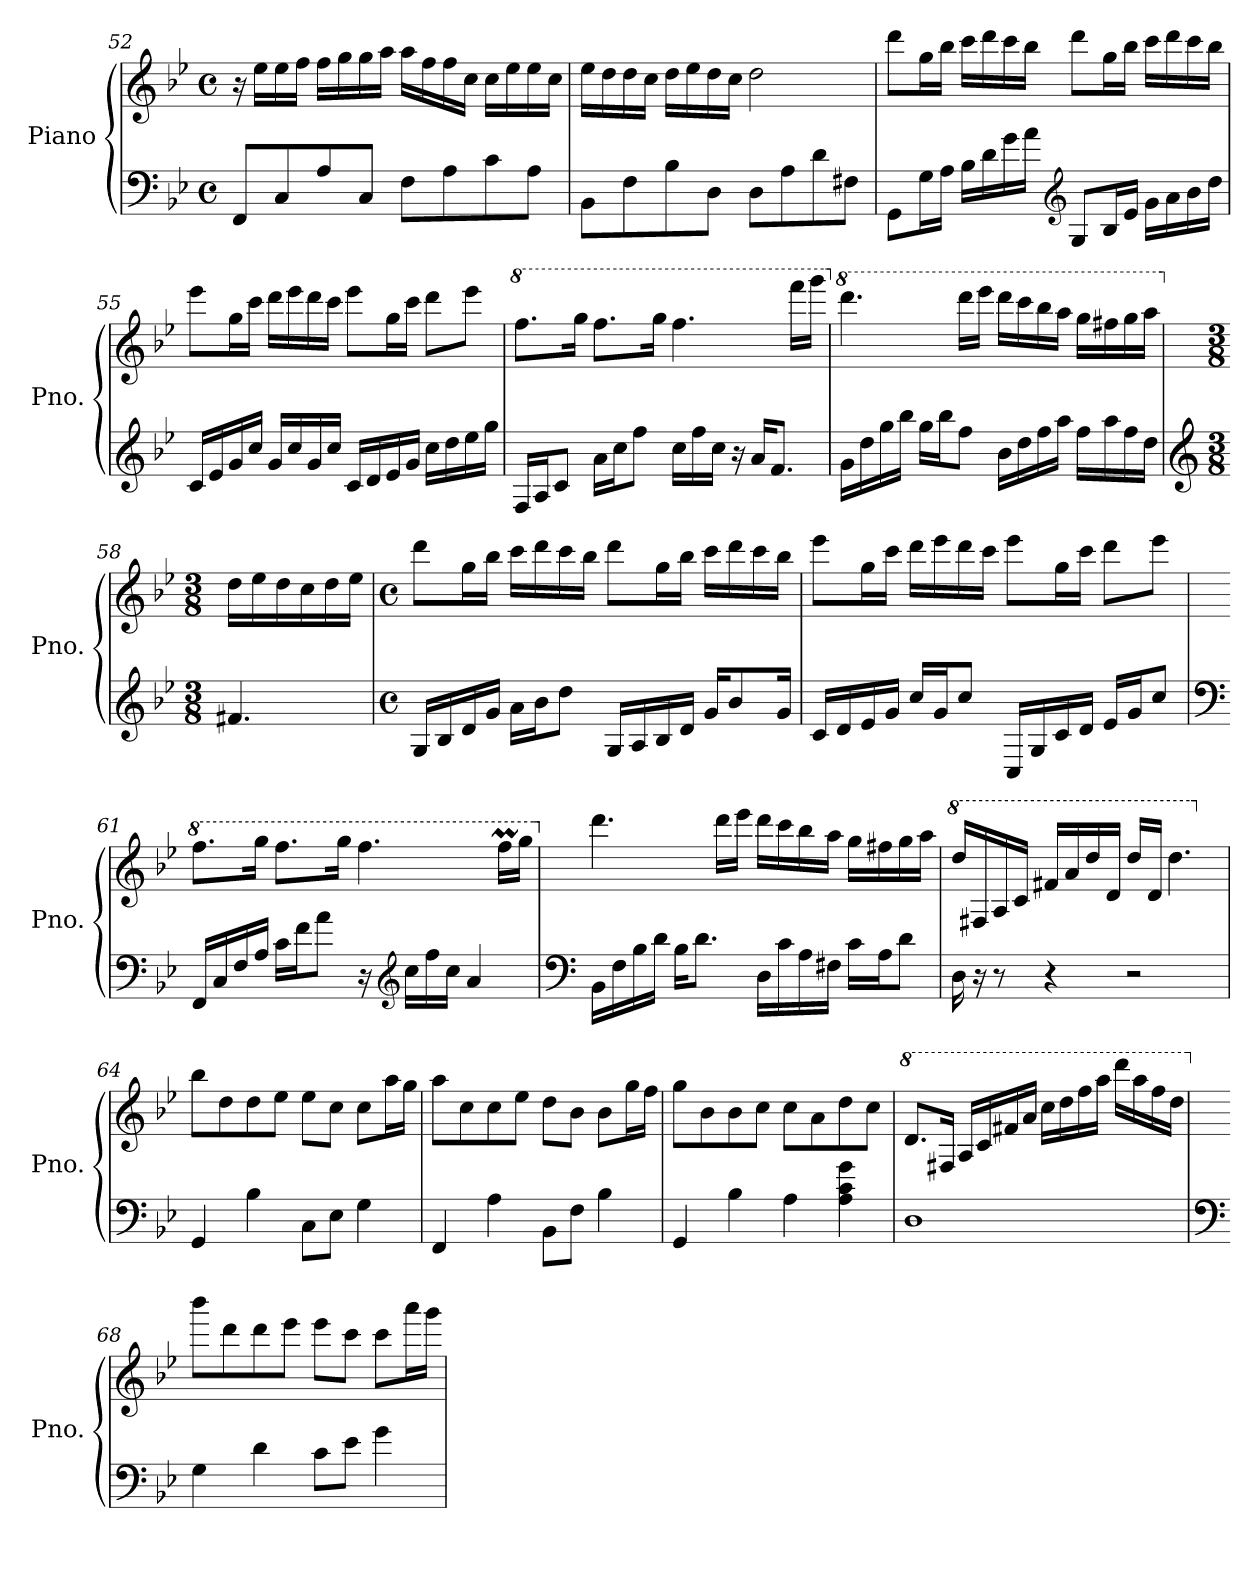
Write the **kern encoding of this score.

**kern	**kern
*part1	*part1
*staff2	*staff1
*I"Piano	*
*I'Pno.	*
!!LO:LB:g=z
*clefF4	*clefG2
*k[b-e-]	*k[b-e-]
*M4/4	*M4/4
*met(c)	*met(c)
=52	=52
8FF/L	16r
.	16ee-\LL
8C/	16ee-\
.	16ff\JJ
8A/	16ff\LL
.	16gg\
8C/J	16gg\
.	16aa\JJ
8F\L	16aa\LL
.	16ff\
8A\	16ff\
.	16cc\JJ
8c\	16cc\LL
.	16ee-\
8A\J	16ee-\
.	16cc\JJ
=53	=53
8BB-\L	16ee-\LL
.	16dd\
8F\	16dd\
.	16cc\JJ
8B-\	16dd\LL
.	16ee-\
8D\J	16dd\
.	16cc\JJ
8D\L	2dd\
8A\	.
8d\	.
8F#X\J	.
=54	=54
8GG\L	8ddd\L
16G\L	16gg\L
16A\JJ	16bb-\JJ
16B-\LL	16ccc\LL
16d\	16ddd\
16g\	16ccc\
16a\JJ	16bb-\JJ
*clefG2	*
8G/L	8ddd\L
16B-/L	16gg\L
16e-/JJ	16bb-\JJ
16g\LL	16ccc\LL
16a\	16ddd\
16b-\	16ccc\
16dd\JJ	16bb-\JJ
!!LO:LB:g=z
=55	=55
16c/LL	8eee-\L
16e-/	.
16g/	16gg\L
16cc/JJ	16ccc\JJ
16g/LL	16ddd\LL
16cc/	16eee-\
16g/	16ddd\
16cc/JJ	16ccc\JJ
16c/LL	8eee-\L
16d/	.
16e-/	16gg\L
16g/JJ	16ccc\JJ
16cc\LL	8ddd\L
16dd\	.
16ee-\	8eee-\J
16gg\JJ	.
=56	=56
*	*8va
16F/LL	8.fff\L
16A/J	.
8c/J	.
.	16ggg\Jk
16a\LL	8.fff\L
16cc\J	.
8ff\J	.
.	16ggg\Jk
16cc\LL	4.fff\
16ff\	.
16cc\JJ	.
16r	.
16a/KL	.
8.f/J	.
.	16ffff\LL
.	16gggg\JJ
!!LO:PB:g=z
=57	=57
*	*X8va
*	*8va
16g\LL	4.dddd\
16dd\	.
16gg\	.
16bb-\JJ	.
16gg\LL	.
16bb-\J	.
8ff\J	16dddd\LL
.	16eeee-\JJ
16b-\LL	16dddd\LL
16dd\	16cccc\
16ff\	16bbb-\
16aa\JJ	16aaa\JJ
16ff\LL	16ggg\LL
16aa\	16fff#X\
16ff\	16ggg\
16dd\JJ	16aaa\JJ
=58	=58
*clefG2	*
*M3/8	*M3/8
*	*X8va
4.f#X/	16dd\LL
.	16ee-\
.	16dd\
.	16cc\
.	16dd\
.	16ee-\JJ
!!LO:LB:g=z
=59	=59
*M4/4	*M4/4
*met(c)	*met(c)
16G/LL	8ddd\L
16B-/	.
16d/	16gg\L
16g/JJ	16bb-\JJ
16a\LL	16ccc\LL
16b-\J	16ddd\
8dd\J	16ccc\
.	16bb-\JJ
16G/LL	8ddd\L
16A/	.
16B-/	16gg\L
16d/JJ	16bb-\JJ
16g/KL	16ccc\LL
8b-/	16ddd\
.	16ccc\
16g/Jk	16bb-\JJ
=60	=60
16c/LL	8eee-\L
16d/	.
16e-/	16gg\L
16g/JJ	16ccc\JJ
16cc/LL	16ddd\LL
16g/J	16eee-\
8cc/J	16ddd\
.	16ccc\JJ
16C/LL	8eee-\L
16G/	.
16c/	16gg\L
16d/JJ	16ccc\JJ
16e-/LL	8ddd\L
16g/J	.
8cc/J	8eee-\J
!!LO:LB:g=z
=61	=61
*clefF4	*
*	*8va
16FF/LL	8.fff\L
16C/	.
16F/	.
16A/JJ	16ggg\Jk
16c\LL	8.fff\L
16f\J	.
8a\J	.
.	16ggg\Jk
16r	4.fff\
*clefG2	*
16cc\LL	.
16ff\	.
16cc\JJ	.
4a/	.
.	16fffM\LL
.	16ggg\JJ
=62	=62
*clefF4	*
*	*X8va
16BB-\LL	4.ddd\
16F\	.
16B-\	.
16d\JJ	.
16B-\KL	.
8.d\J	.
.	16ddd\LL
.	16eee-\JJ
16D\LL	16ddd\LL
16c\	16ccc\
16A\	16bb-\
16F#X\JJ	16aa\JJ
16c\LL	16gg\LL
16A\J	16ff#X\
8d\J	16gg\
.	16aa\JJ
=63	=63
*	*8va
16D\	16ddd/LL
16r	16f#X/
8r	16a/
.	16cc/JJ
4r	16ff#X/LL
.	16aa/
.	16ddd/
.	16dd/JJ
2r	16ddd/LL
.	16dd/JJ
.	4.ddd\
!!LO:LB:g=z
=64	=64
*	*X8va
4GG/	8bb-\L
.	8dd\
4B-\	8dd\
.	8ee-\J
8C\L	8ee-\L
8E-\J	8cc\J
4G\	8cc\L
.	16aa\L
.	16gg\JJ
=65	=65
4FF/	8aa\L
.	8cc\
4A\	8cc\
.	8ee-\J
8BB-\L	8dd\L
8F\J	8b-\J
4B-\	8b-\L
.	16gg\L
.	16ff\JJ
=66	=66
4GG/	8gg\L
.	8b-\
4B-\	8b-\
.	8cc\J
4A\	8cc\L
.	8a\
4A\ 4c\ 4g\	8dd\
.	8cc\J
=67	=67
*	*8va
1D	8.dd/L
.	16f#X/Jk
.	16a/LL
.	16cc/
.	16ff#X/
.	16aa/JJ
.	16ccc\LL
.	16ddd\
.	16fff\
.	16aaa\JJ
.	16dddd\LL
.	16aaa\
.	16fff\
.	16ddd\JJ
!!LO:LB:g=z
=68	=68
*clefF4	*
*	*X8va
4G\	8bbb-\L
.	8ddd\
4d\	8ddd\
.	8eee-\J
8c\L	8eee-\L
8e-\J	8ccc\J
4g\	8ccc\L
.	16aaa\L
.	16ggg\JJ
=	=
*-	*-
